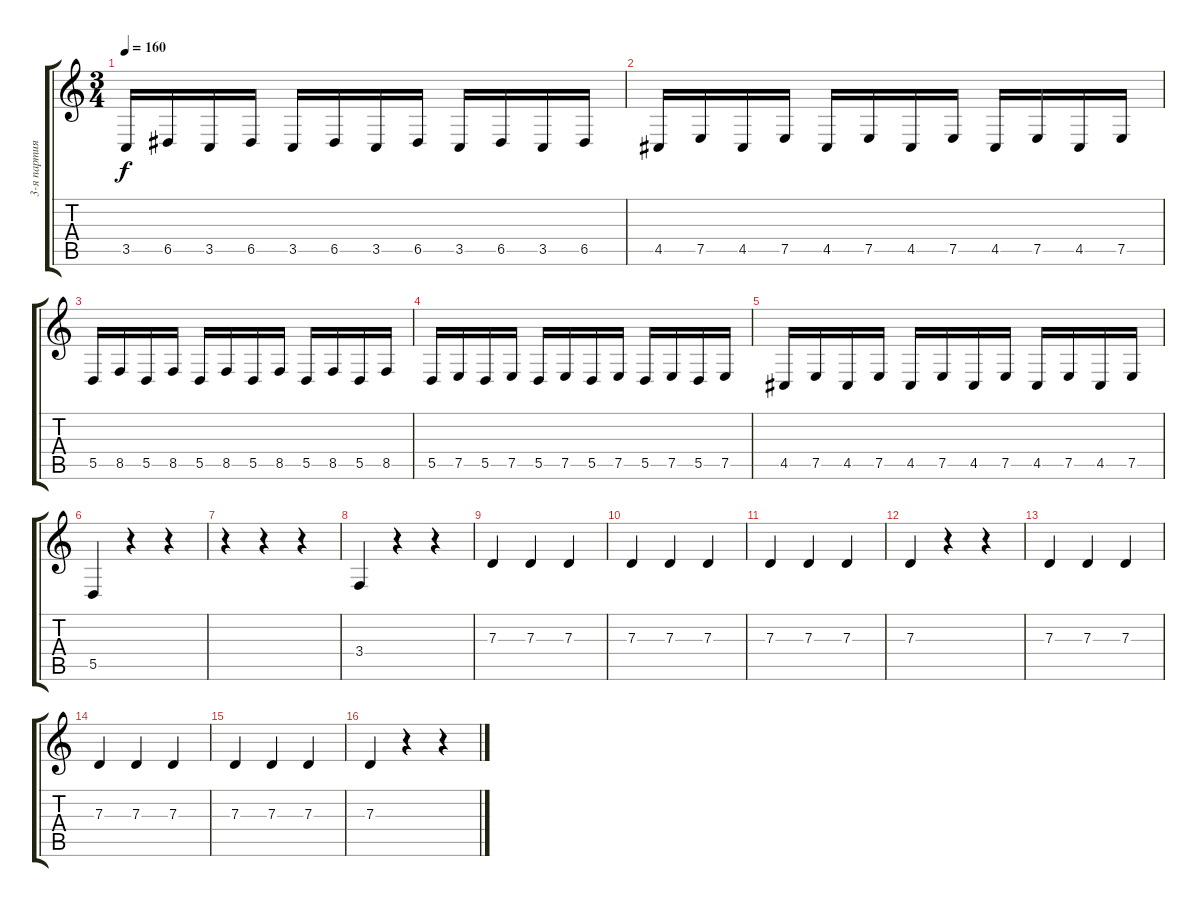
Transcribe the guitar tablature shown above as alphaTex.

\track ("3-я партия by Alto" "3-я партия") {instrument lead1square}
\staff {score tabs}
\tuning (E4 B3 G3 D3 A2 E2) {hide}
\ts (3 4)
\tempo 160
\clef g2
\ks c
3.5.16{dy f} 6.5.16 3.5.16 6.5.16 3.5.16 6.5.16 3.5.16 6.5.16 3.5.16 6.5.16 3.5.16 6.5.16 |
4.5.16 7.5.16 4.5.16 7.5.16 4.5.16 7.5.16 4.5.16 7.5.16 4.5.16 7.5.16 4.5.16 7.5.16 |
5.5.16 8.5.16 5.5.16 8.5.16 5.5.16 8.5.16 5.5.16 8.5.16 5.5.16 8.5.16 5.5.16 8.5.16 |
5.5.16 7.5.16 5.5.16 7.5.16 5.5.16 7.5.16 5.5.16 7.5.16 5.5.16 7.5.16 5.5.16 7.5.16 |
4.5.16 7.5.16 4.5.16 7.5.16 4.5.16 7.5.16 4.5.16 7.5.16 4.5.16 7.5.16 4.5.16 7.5.16 |
5.5.4 r.4 r.4 |
r.4 r.4 r.4 |
3.4.4 r.4 r.4 |
7.3.4 7.3.4 7.3.4 |
7.3.4 7.3.4 7.3.4 |
7.3.4 7.3.4 7.3.4 |
7.3.4 r.4 r.4 |
7.3.4 7.3.4 7.3.4 |
7.3.4 7.3.4 7.3.4 |
7.3.4 7.3.4 7.3.4 |
7.3.4 r.4 r.4
